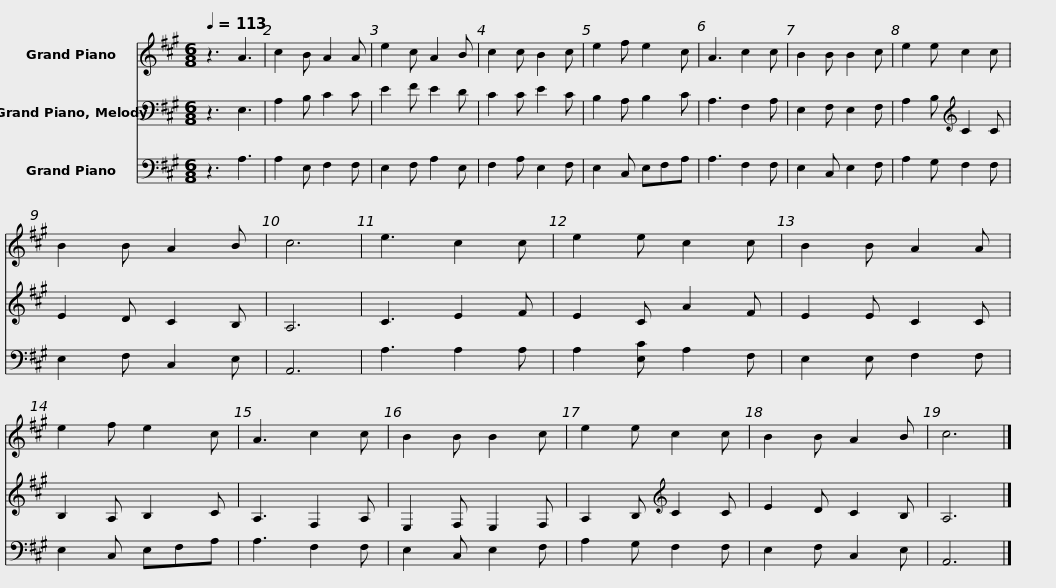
X:1
%%score 1 2 3
L:1/8
Q:1/4=113
M:6/8
I:linebreak $
K:A
V:1 treble
V:2 bass
V:3 bass
V:1
 z3 A3 | c2 B A2 A | e2 c A2 B | c2 c B2 c | e2 f e2 c | %5
 A3 c2 c |$ B2 B B2 c | e2 e c2 c | B2 B A2 B | c6 | %10
 e3 c2 c | e2 e c2 c | B2 B A2 A | e2 f e2 c |$ A3 c2 c | %15
 B2 B B2 c | e2 e c2 c | B2 B A2 B | c6 |] %19
V:2
 z3 E,3 | A,2 B, C2 C | E2 F E2 D | C2 C E2 C | B,2 A, B,2 C | %5
 A,3 F,2 A, |$ E,2 F, E,2 F, | A,2 B,[K:treble] C2 C | E2 D C2 B, | A,6 | %10
 C3 E2 F | E2 C A2 F | E2 E C2 C | B,2 A, B,2 C |$ A,3 F,2 A, | %15
 E,2 F, E,2 F, | A,2 B,[K:treble] C2 C | E2 D C2 B, | A,6 |] %19
V:3
 z3 A,3 | A,2 E, F,2 F, | E,2 F, A,2 E, | F,2 A, E,2 F, | E,2 C, E,F,A, | %5
 A,3 F,2 F, |$ E,2 C, E,2 F, | A,2 G, F,2 F, | E,2 F, C,2 E, | A,,6 | %10
 A,3 A,2 A, | A,2 [E,C] A,2 F, | E,2 E, F,2 F, | E,2 C, E,F,A, |$ A,3 F,2 F, | %15
 E,2 C, E,2 F, | A,2 G, F,2 F, | E,2 F, C,2 E, | A,,6 |] %19
